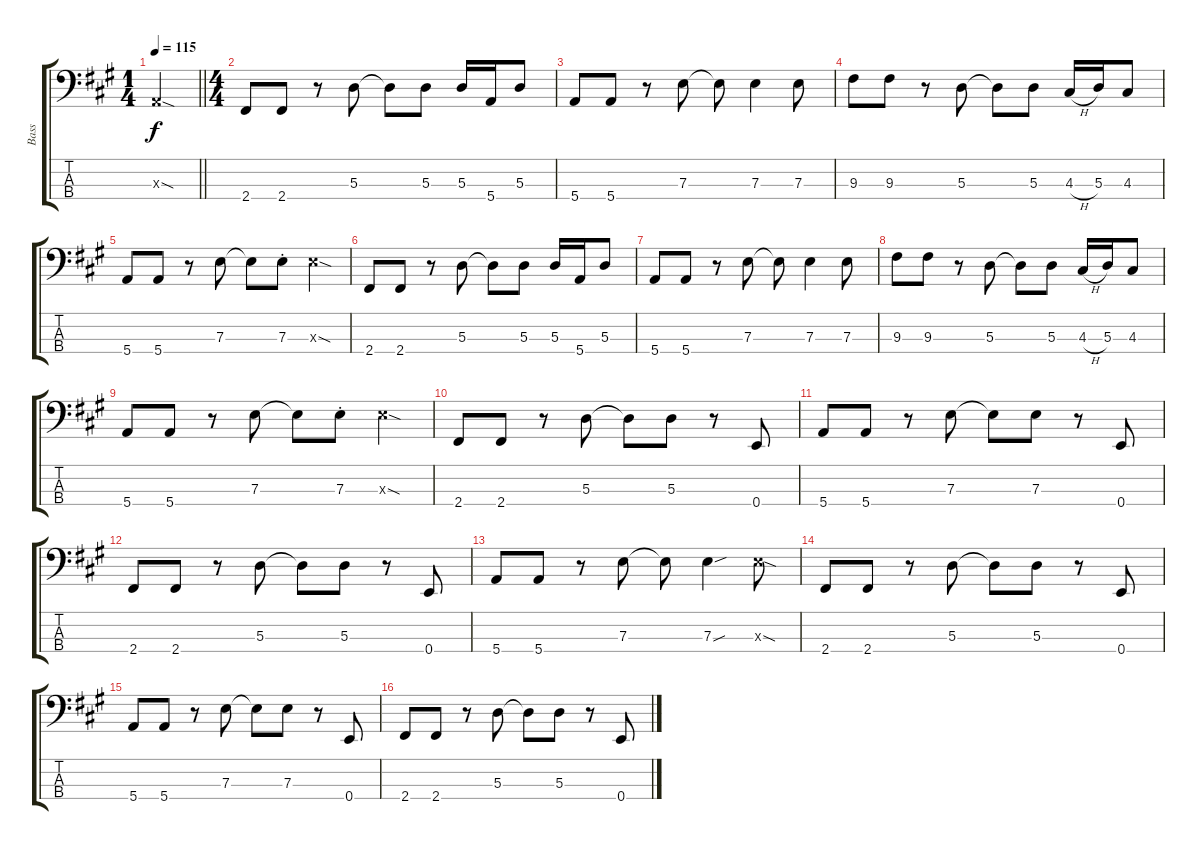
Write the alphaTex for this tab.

\track ("Bass" "Bass") {instrument electricbassfinger}
\staff {score tabs}
\tuning (G2 D2 A1 E1) {hide}
\ts (1 4)
\tempo 115
\clef f4
\barLineRight lightlight
\ks a
0.3{sod x}.4{dy f instrument electricbassfinger} |
\ts (4 4)
2.4.8 2.4.8 r.8 5.3.8 5.3{t}.8 5.3.8 5.3.16 5.4.16 5.3.8 |
5.4.8 5.4.8 r.8 7.3.8 7.3{t}.8 7.3.4 7.3.8 |
9.3.8 9.3.8 r.8 5.3.8 5.3{t}.8 5.3.8 4.3{h}.16 5.3.16 4.3.8 |
5.4.8 5.4.8 r.8 7.3.8 7.3{t}.8 7.3{st}.8 7.3{sod x}.4 |
2.4.8 2.4.8 r.8 5.3.8 5.3{t}.8 5.3.8 5.3.16 5.4.16 5.3.8 |
5.4.8 5.4.8 r.8 7.3.8 7.3{t}.8 7.3.4 7.3.8 |
9.3.8 9.3.8 r.8 5.3.8 5.3{t}.8 5.3.8 4.3{h}.16 5.3.16 4.3.8 |
5.4.8 5.4.8 r.8 7.3.8 7.3{t}.8 7.3{st}.8 7.3{sod x}.4 |
2.4.8 2.4.8 r.8 5.3.8 5.3{t}.8 5.3.8 r.8 0.4.8 |
5.4.8 5.4.8 r.8 7.3.8 7.3{t}.8 7.3.8 r.8 0.4.8 |
2.4.8 2.4.8 r.8 5.3.8 5.3{t}.8 5.3.8 r.8 0.4.8 |
5.4.8 5.4.8 r.8 7.3.8 7.3{t}.8 7.3{sou}.4 7.3{sod x}.8 |
2.4.8 2.4.8 r.8 5.3.8 5.3{t}.8 5.3.8 r.8 0.4.8 |
5.4.8 5.4.8 r.8 7.3.8 7.3{t}.8 7.3.8 r.8 0.4.8 |
2.4.8 2.4.8 r.8 5.3.8 5.3{t}.8 5.3.8 r.8 0.4.8
